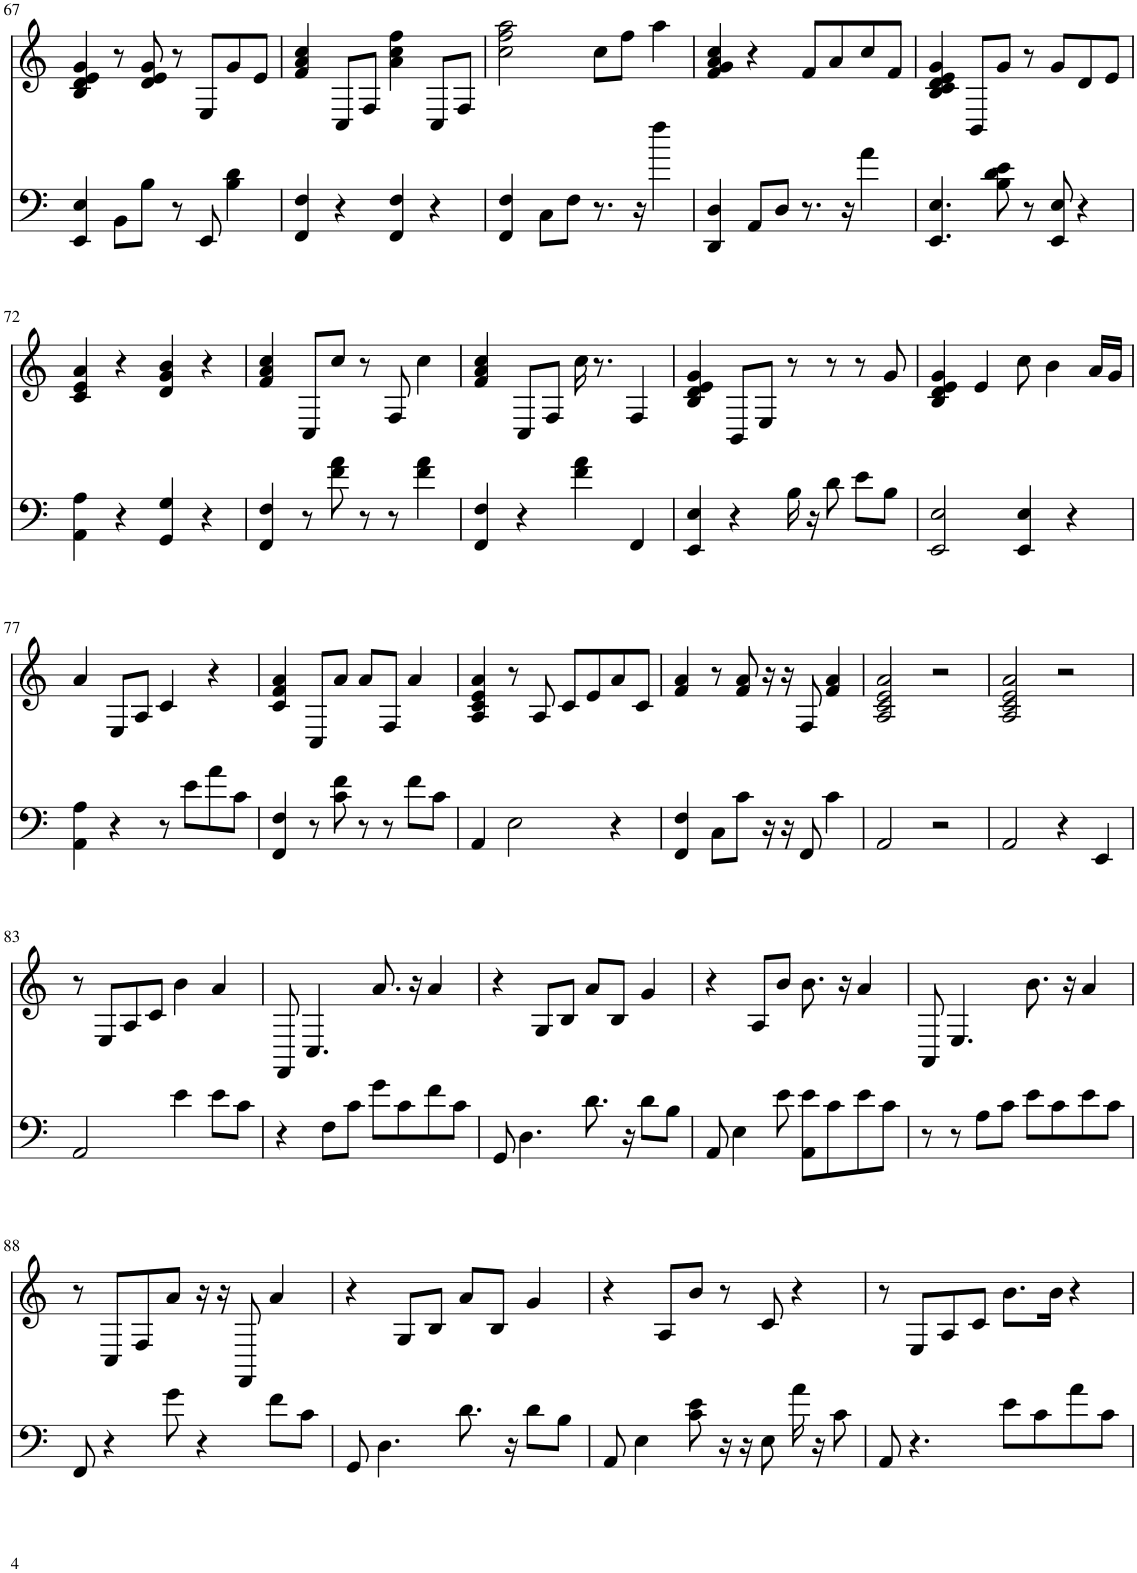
**kern	**kern
*part1	*part1
*staff2	*staff1
*I"Piano	*
*I'Pno.	*
!!LO:PB:g=z
*clefF4	*clefG2
*k[]	*k[]
*M4/4	*M4/4
=67	=67
4EE/ 4E/	4B/ 4d/ 4e/ 4g/
8BB\L	8r
8B\J	8d/ 8e/ 8g/
8r	8r
8EE/	8E/L
4B\ 4d\	8g/
.	8e/J
=68	=68
4FF/ 4F/	4f/ 4a/ 4cc/
4r	8C/L
.	8F/J
4FF/ 4F/	4a\ 4cc\ 4ff\
4r	8C/L
.	8F/J
=69	=69
4FF/ 4F/	2cc\ 2ff\ 2aa\
8C\L	.
8F\J	.
8.r	8cc\L
.	8ff\J
16r	.
4ff\	4aa\
=70	=70
4DD/ 4D/	4f/ 4g/ 4a/ 4cc/
8AA/L	4r
8D/J	.
8.r	8f/L
.	8a/
16r	.
4a\	8cc/
.	8f/J
=71	=71
4.EE/ 4.E/	4B/ 4c/ 4d/ 4e/ 4g/
.	8BB/L
8B\ 8d\ 8e\	8g/J
8r	8r
8EE/ 8E/	8g/L
4r	8d/
.	8e/J
!!LO:LB:g=z
=72	=72
4AA\ 4A\	4c/ 4e/ 4a/
4r	4r
4GG/ 4G/	4d/ 4g/ 4b/
4r	4r
=73	=73
4FF/ 4F/	4f/ 4a/ 4cc/
8r	8C/L
8f\ 8a\	8cc/J
8r	8r
8r	8F/
4f\ 4a\	4cc\
=74	=74
4FF/ 4F/	4f/ 4a/ 4cc/
4r	8C/L
.	8F/J
4f\ 4a\	16cc\
.	8.r
4FF/	4F/
=75	=75
4EE/ 4E/	4B/ 4d/ 4e/ 4g/
4r	8BB/L
.	8E/J
16B\	8r
16r	.
8d\	8r
8e\L	8r
8B\J	8g/
=76	=76
2EE/ 2E/	4B/ 4d/ 4e/ 4g/
.	4e/
4EE/ 4E/	8cc\
.	4b\
4r	.
.	16a/LL
.	16g/JJ
!!LO:LB:g=z
=77	=77
4AA\ 4A\	4a/
4r	8E/L
.	8A/J
8r	4c/
8e\L	.
8a\	4r
8c\J	.
=78	=78
4FF/ 4F/	4c/ 4f/ 4a/
8r	8C/L
8c\ 8f\	8a/J
8r	8a/L
8r	8F/J
8f\L	4a/
8c\J	.
=79	=79
4AA/	4A/ 4c/ 4e/ 4a/
2E\	8r
.	8A/
.	8c/L
.	8e/
4r	8a/
.	8c/J
=80	=80
4FF/ 4F/	4f/ 4a/
8C\L	8r
8c\J	8f/ 8a/
16r	16r
16r	16r
8FF/	8F/
4c\	4f/ 4a/
=81	=81
2AA/	2A/ 2c/ 2e/ 2a/
2r	2r
=82	=82
2AA/	2A/ 2c/ 2e/ 2a/
4r	2r
4EE/	.
!!LO:LB:g=z
=83	=83
2AA/	8r
.	8E/L
.	8A/
.	8c/J
4e\	4b\
8e\L	4a/
8c\J	.
=84	=84
4r	8FF/
.	4.C/
8F\L	.
8c\J	.
8g\L	8.a/
8c\	.
.	16r
8f\	4a/
8c\J	.
=85	=85
8GG/	4r
4.D\	.
.	8G/L
.	8B/J
8.d\	8a/L
.	8B/J
16r	.
8d\L	4g/
8B\J	.
=86	=86
8AA/	4r
4E\	.
.	8A/L
8e\	8b/J
8AA\ 8e\L	8.b\
8c\	.
.	16r
8e\	4a/
8c\J	.
=87	=87
8r	8AA/
8r	4.E/
8A\L	.
8c\J	.
8e\L	8.b\
8c\	.
.	16r
8e\	4a/
8c\J	.
!!LO:LB:g=z
=88	=88
8FF/	8r
4r	8C/L
.	8F/
8g\	8a/J
4r	16r
.	16r
.	8FF/
8f\L	4a/
8c\J	.
=89	=89
8GG/	4r
4.D\	.
.	8G/L
.	8B/J
8.d\	8a/L
.	8B/J
16r	.
8d\L	4g/
8B\J	.
=90	=90
8AA/	4r
4E\	.
.	8A/L
8c\ 8e\	8b/J
16r	8r
16r	.
8E\	8c/
16a\	4r
16r	.
8c\	.
=91	=91
8AA/	8r
4.r	8E/L
.	8A/
.	8c/J
8e\L	8.b\L
8c\	.
.	16b\Jk
8a\	4r
8c\J	.
=	=
*-	*-
